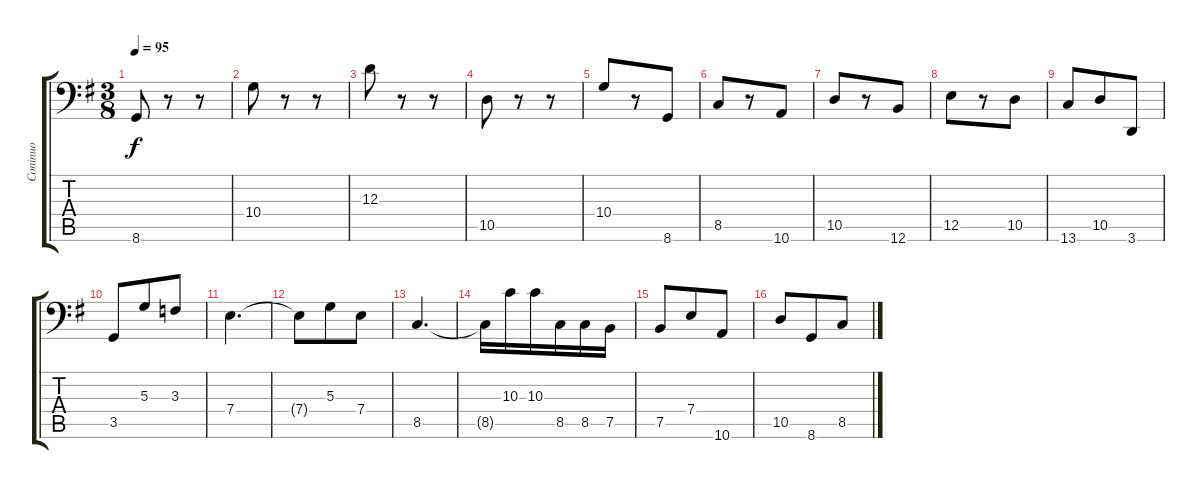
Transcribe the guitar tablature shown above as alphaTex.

\track ("Coninuo" "Coninuo") {instrument contrabass}
\staff {score tabs}
\tuning (C3 G2 D2 A1 E1 B0) {hide}
\ts (3 8)
\tempo 95
\clef f4
\ks g
8.6.8{dy f} r.8 r.8 |
10.4.8 r.8 r.8 |
12.3.8 r.8 r.8 |
10.5.8 r.8 r.8 |
10.4.8 r.8 8.6.8 |
8.5.8 r.8 10.6.8 |
10.5.8 r.8 12.6.8 |
12.5.8 r.8 10.5.8 |
13.6.8 10.5.8 3.6.8 |
3.5.8{beam Up} 5.3.8{beam Up} 3.3.8{beam Up} |
7.4.4{d} |
7.4{t}.8 5.3.8 7.4.8 |
8.5.4{d} |
8.5{t}.16 10.3.16{beam merge} 10.3.16 8.5.16{beam merge} 8.5.16 7.5.16 |
7.5.8 7.4.8 10.6.8 |
10.5.8 8.6.8 8.5.8
